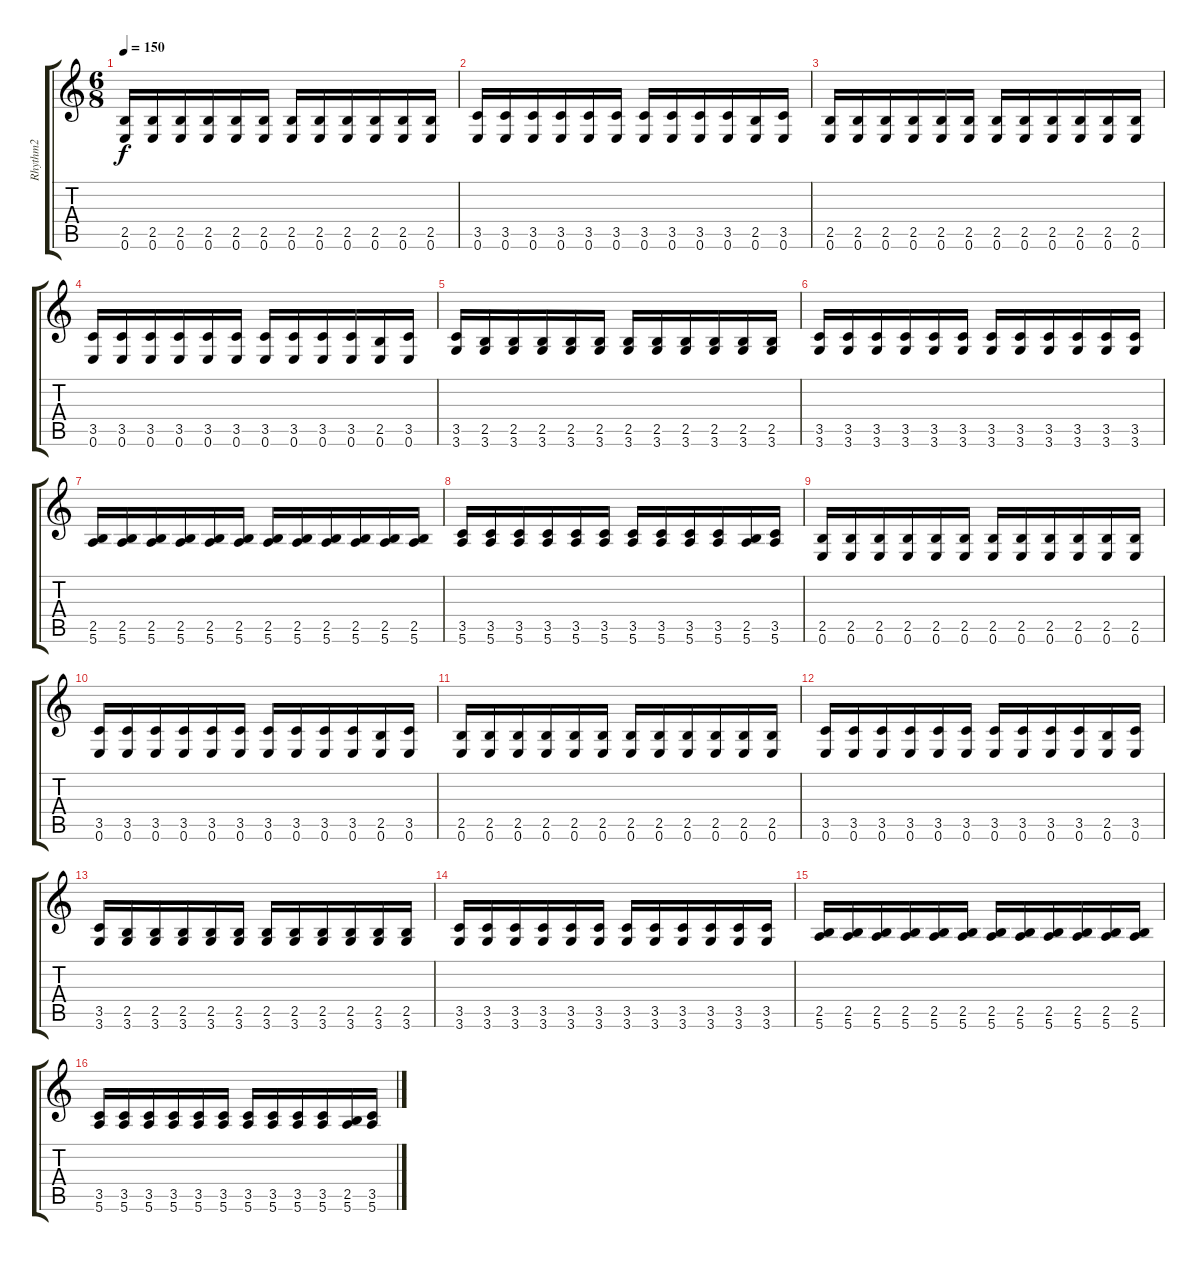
\track ("Rhythm2" "Rhythm2") {instrument distortionguitar}
\staff {score tabs}
\tuning (E4 B3 G3 D3 A2 E2) {hide}
\ts (6 8)
\tempo 150
\clef g2
\ks c
(2.5 0.6).16{dy f} (2.5 0.6).16 (2.5 0.6).16 (2.5 0.6).16 (2.5 0.6).16 (2.5 0.6).16 (2.5 0.6).16 (2.5 0.6).16 (2.5 0.6).16 (2.5 0.6).16 (2.5 0.6).16 (2.5 0.6).16 |
(3.5 0.6).16 (3.5 0.6).16 (3.5 0.6).16 (3.5 0.6).16 (3.5 0.6).16 (3.5 0.6).16 (3.5 0.6).16 (3.5 0.6).16 (3.5 0.6).16 (3.5 0.6).16 (2.5 0.6).16 (3.5 0.6).16 |
(2.5 0.6).16 (2.5 0.6).16 (2.5 0.6).16 (2.5 0.6).16 (2.5 0.6).16 (2.5 0.6).16 (2.5 0.6).16 (2.5 0.6).16 (2.5 0.6).16 (2.5 0.6).16 (2.5 0.6).16 (2.5 0.6).16 |
(3.5 0.6).16 (3.5 0.6).16 (3.5 0.6).16 (3.5 0.6).16 (3.5 0.6).16 (3.5 0.6).16 (3.5 0.6).16 (3.5 0.6).16 (3.5 0.6).16 (3.5 0.6).16 (2.5 0.6).16 (3.5 0.6).16 |
(3.5 3.6).16 (2.5 3.6).16 (2.5 3.6).16 (2.5 3.6).16 (2.5 3.6).16 (2.5 3.6).16 (2.5 3.6).16 (2.5 3.6).16 (2.5 3.6).16 (2.5 3.6).16 (2.5 3.6).16 (2.5 3.6).16 |
(3.5 3.6).16 (3.5 3.6).16 (3.5 3.6).16 (3.5 3.6).16 (3.5 3.6).16 (3.5 3.6).16 (3.5 3.6).16 (3.5 3.6).16 (3.5 3.6).16 (3.5 3.6).16 (3.5 3.6).16 (3.5 3.6).16 |
(2.5 5.6).16 (2.5 5.6).16 (2.5 5.6).16 (2.5 5.6).16 (2.5 5.6).16 (2.5 5.6).16 (2.5 5.6).16 (2.5 5.6).16 (2.5 5.6).16 (2.5 5.6).16 (2.5 5.6).16 (2.5 5.6).16 |
(3.5 5.6).16 (3.5 5.6).16 (3.5 5.6).16 (3.5 5.6).16 (3.5 5.6).16 (3.5 5.6).16 (3.5 5.6).16 (3.5 5.6).16 (3.5 5.6).16 (3.5 5.6).16 (2.5 5.6).16 (3.5 5.6).16 |
(2.5 0.6).16 (2.5 0.6).16 (2.5 0.6).16 (2.5 0.6).16 (2.5 0.6).16 (2.5 0.6).16 (2.5 0.6).16 (2.5 0.6).16 (2.5 0.6).16 (2.5 0.6).16 (2.5 0.6).16 (2.5 0.6).16 |
(3.5 0.6).16 (3.5 0.6).16 (3.5 0.6).16 (3.5 0.6).16 (3.5 0.6).16 (3.5 0.6).16 (3.5 0.6).16 (3.5 0.6).16 (3.5 0.6).16 (3.5 0.6).16 (2.5 0.6).16 (3.5 0.6).16 |
(2.5 0.6).16 (2.5 0.6).16 (2.5 0.6).16 (2.5 0.6).16 (2.5 0.6).16 (2.5 0.6).16 (2.5 0.6).16 (2.5 0.6).16 (2.5 0.6).16 (2.5 0.6).16 (2.5 0.6).16 (2.5 0.6).16 |
(3.5 0.6).16 (3.5 0.6).16 (3.5 0.6).16 (3.5 0.6).16 (3.5 0.6).16 (3.5 0.6).16 (3.5 0.6).16 (3.5 0.6).16 (3.5 0.6).16 (3.5 0.6).16 (2.5 0.6).16 (3.5 0.6).16 |
(3.5 3.6).16 (2.5 3.6).16 (2.5 3.6).16 (2.5 3.6).16 (2.5 3.6).16 (2.5 3.6).16 (2.5 3.6).16 (2.5 3.6).16 (2.5 3.6).16 (2.5 3.6).16 (2.5 3.6).16 (2.5 3.6).16 |
(3.5 3.6).16 (3.5 3.6).16 (3.5 3.6).16 (3.5 3.6).16 (3.5 3.6).16 (3.5 3.6).16 (3.5 3.6).16 (3.5 3.6).16 (3.5 3.6).16 (3.5 3.6).16 (3.5 3.6).16 (3.5 3.6).16 |
(2.5 5.6).16 (2.5 5.6).16 (2.5 5.6).16 (2.5 5.6).16 (2.5 5.6).16 (2.5 5.6).16 (2.5 5.6).16 (2.5 5.6).16 (2.5 5.6).16 (2.5 5.6).16 (2.5 5.6).16 (2.5 5.6).16 |
(3.5 5.6).16 (3.5 5.6).16 (3.5 5.6).16 (3.5 5.6).16 (3.5 5.6).16 (3.5 5.6).16 (3.5 5.6).16 (3.5 5.6).16 (3.5 5.6).16 (3.5 5.6).16 (2.5 5.6).16 (3.5 5.6).16
